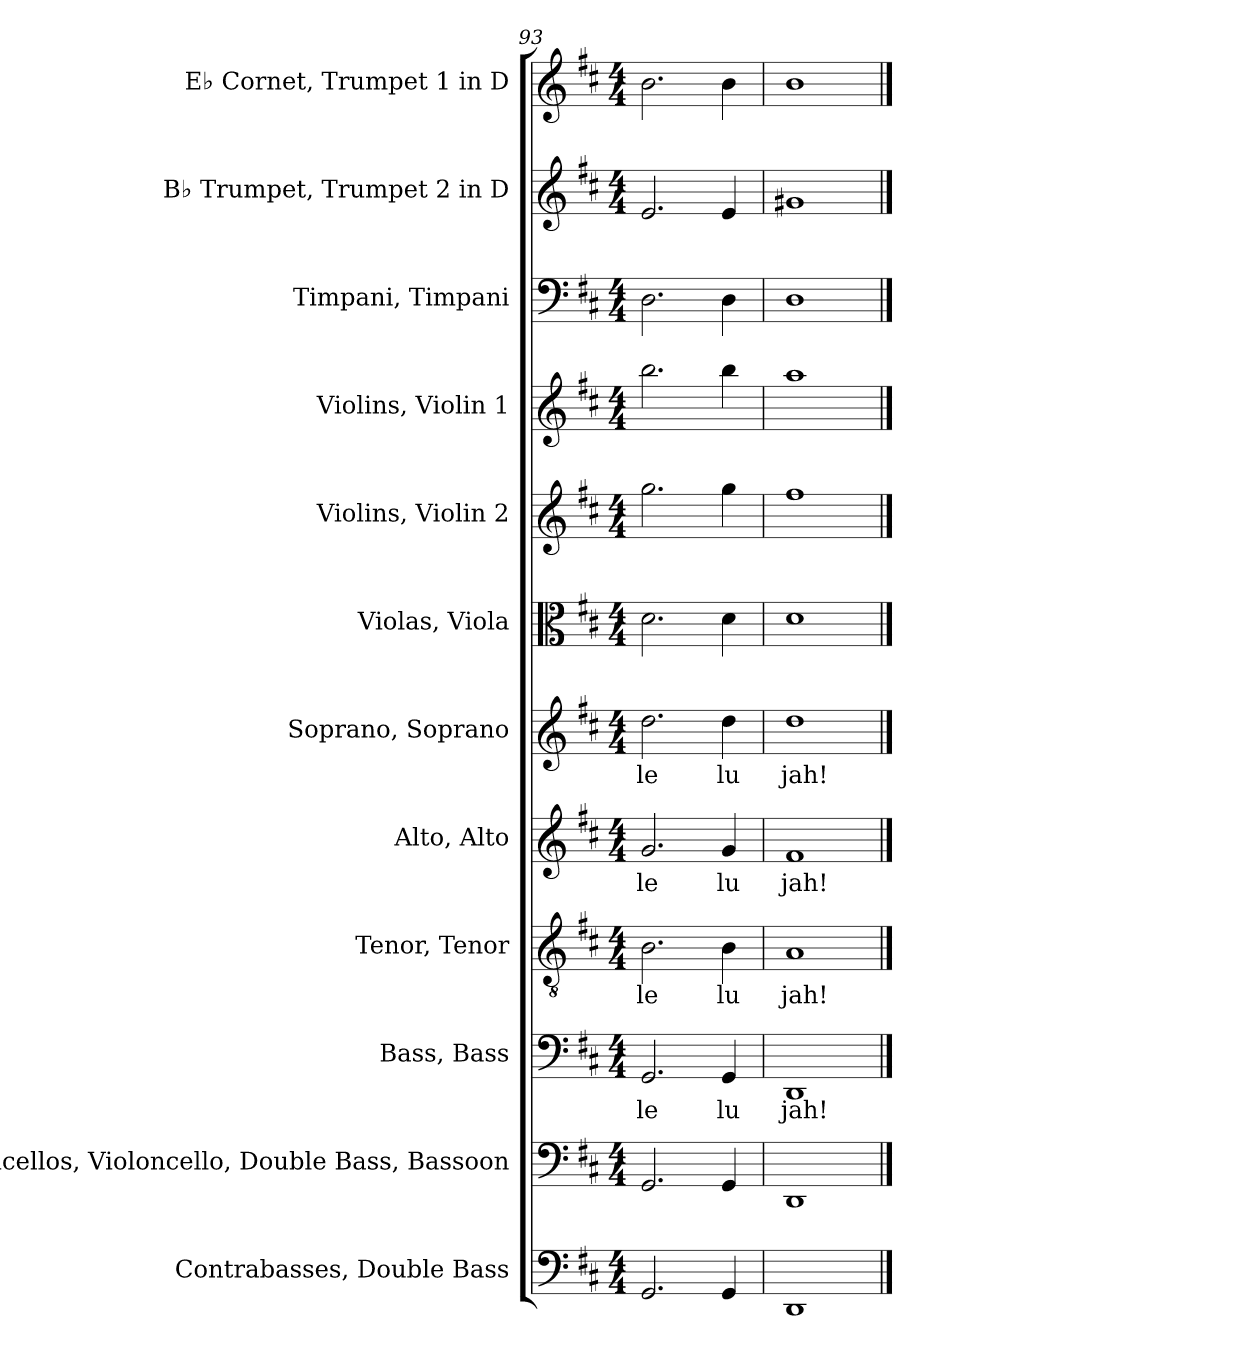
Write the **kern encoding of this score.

**kern	**kern	**kern	**text	**kern	**text	**kern	**text	**kern	**text	**kern	**kern	**kern	**kern	**kern	**kern
*part12	*part11	*part10	*part10	*part9	*part9	*part8	*part8	*part7	*part7	*part6	*part5	*part4	*part3	*part2	*part1
*staff12	*staff11	*staff10	*staff10	*staff9	*staff9	*staff8	*staff8	*staff7	*staff7	*staff6	*staff5	*staff4	*staff3	*staff2	*staff1
*I"Contrabasses, Double Bass	*I"Violoncellos, Violoncello, Double Bass, Bassoon	*I"Bass, Bass	*	*I"Tenor, Tenor	*	*I"Alto, Alto	*	*I"Soprano, Soprano	*	*I"Violas, Viola	*I"Violins, Violin 2	*I"Violins, Violin 1	*I"Timpani, Timpani	*I"B♭ Trumpet, Trumpet 2 in D	*I"E♭ Cornet, Trumpet 1 in D
*I'Cbs.	*I'Vcs.	*I'B.	*	*I'T.	*	*I'A.	*	*I'S.	*	*I'Vlas.	*I'Vlns.	*I'Vlns.	*I'Timp.	*I'B♭ Tpt.	*I'E♭ Cnt.
*clefF4	*clefF4	*clefF4	*	*clefGv2	*	*clefG2	*	*clefG2	*	*clefC3	*clefG2	*clefG2	*clefF4	*clefG2	*clefG2
*ITrd7c12	*	*	*	*	*	*	*	*	*	*	*	*	*	*ITrd1c2	*ITrd-2c-3
*k[f#c#]	*k[f#c#]	*k[f#c#]	*	*k[f#c#]	*	*k[f#c#]	*	*k[f#c#]	*	*k[f#c#]	*k[f#c#]	*k[f#c#]	*k[f#c#]	*k[]	*k[b-]
*M4/4	*M4/4	*M4/4	*	*M4/4	*	*M4/4	*	*M4/4	*	*M4/4	*M4/4	*M4/4	*M4/4	*M4/4	*M4/4
=93	=93	=93	=93	=93	=93	=93	=93	=93	=93	=93	=93	=93	=93	=93	=93
!	!	!	!LO:LY:b	!	!LO:LY:b	!	!LO:LY:b	!	!LO:LY:b	!	!	!	!	!	!
2.GGG/	2.GG/	2.GG/	le	2.B\	le	2.g/	le	2.dd\	le	2.d\	2.gg\	2.bb\	2.D\	2.d/	2.dd\
!	!	!	!LO:LY:b	!	!LO:LY:b	!	!LO:LY:b	!	!LO:LY:b	!	!	!	!	!	!
4GGG/	4GG/	4GG/	lu	4B\	lu	4g/	lu	4dd\	lu	4d\	4gg\	4bb\	4D\	4d/	4dd\
=94	=94	=94	=94	=94	=94	=94	=94	=94	=94	=94	=94	=94	=94	=94	=94
!	!	!	!LO:LY:b	!	!LO:LY:b	!	!LO:LY:b	!	!LO:LY:b	!	!	!	!	!	!
1DDD	1DD	1DD	jah!	1A	jah!	1f#	jah!	1dd	jah!	1d	1ff#	1aa	1D	1f#X	1dd
==	==	==	==	==	==	==	==	==	==	==	==	==	==	==	==
*-	*-	*-	*-	*-	*-	*-	*-	*-	*-	*-	*-	*-	*-	*-	*-
